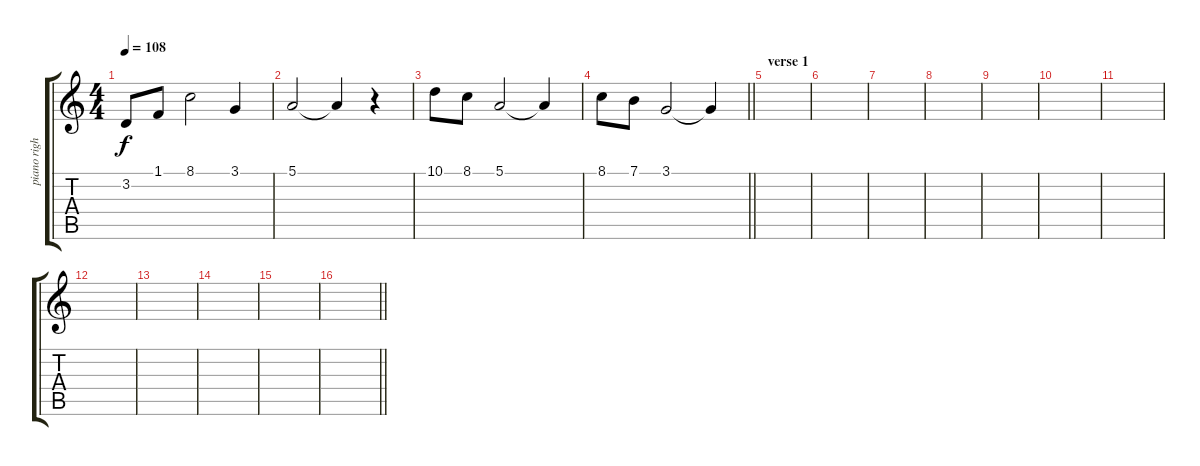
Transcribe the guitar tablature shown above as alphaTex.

\track ("piano right" "piano righ") {instrument electricgrandpiano}
\staff {score tabs}
\tuning (E4 B3 G3 D3 A2 E2) {hide}
\ts (4 4)
\tempo 108
\clef g2
\ks c
3.2.8{dy f} 1.1.8 8.1.2 3.1.4 |
5.1.2 5.1{t}.4 r.4 |
10.1.8 8.1.8 5.1.2 5.1{t}.4 |
\barLineRight lightlight
8.1.8 7.1.8 3.1.2 3.1{t}.4 |
\section ("" "verse 1")
|
|
|
|
|
|
|
|
|
|
|
\barLineRight lightlight
